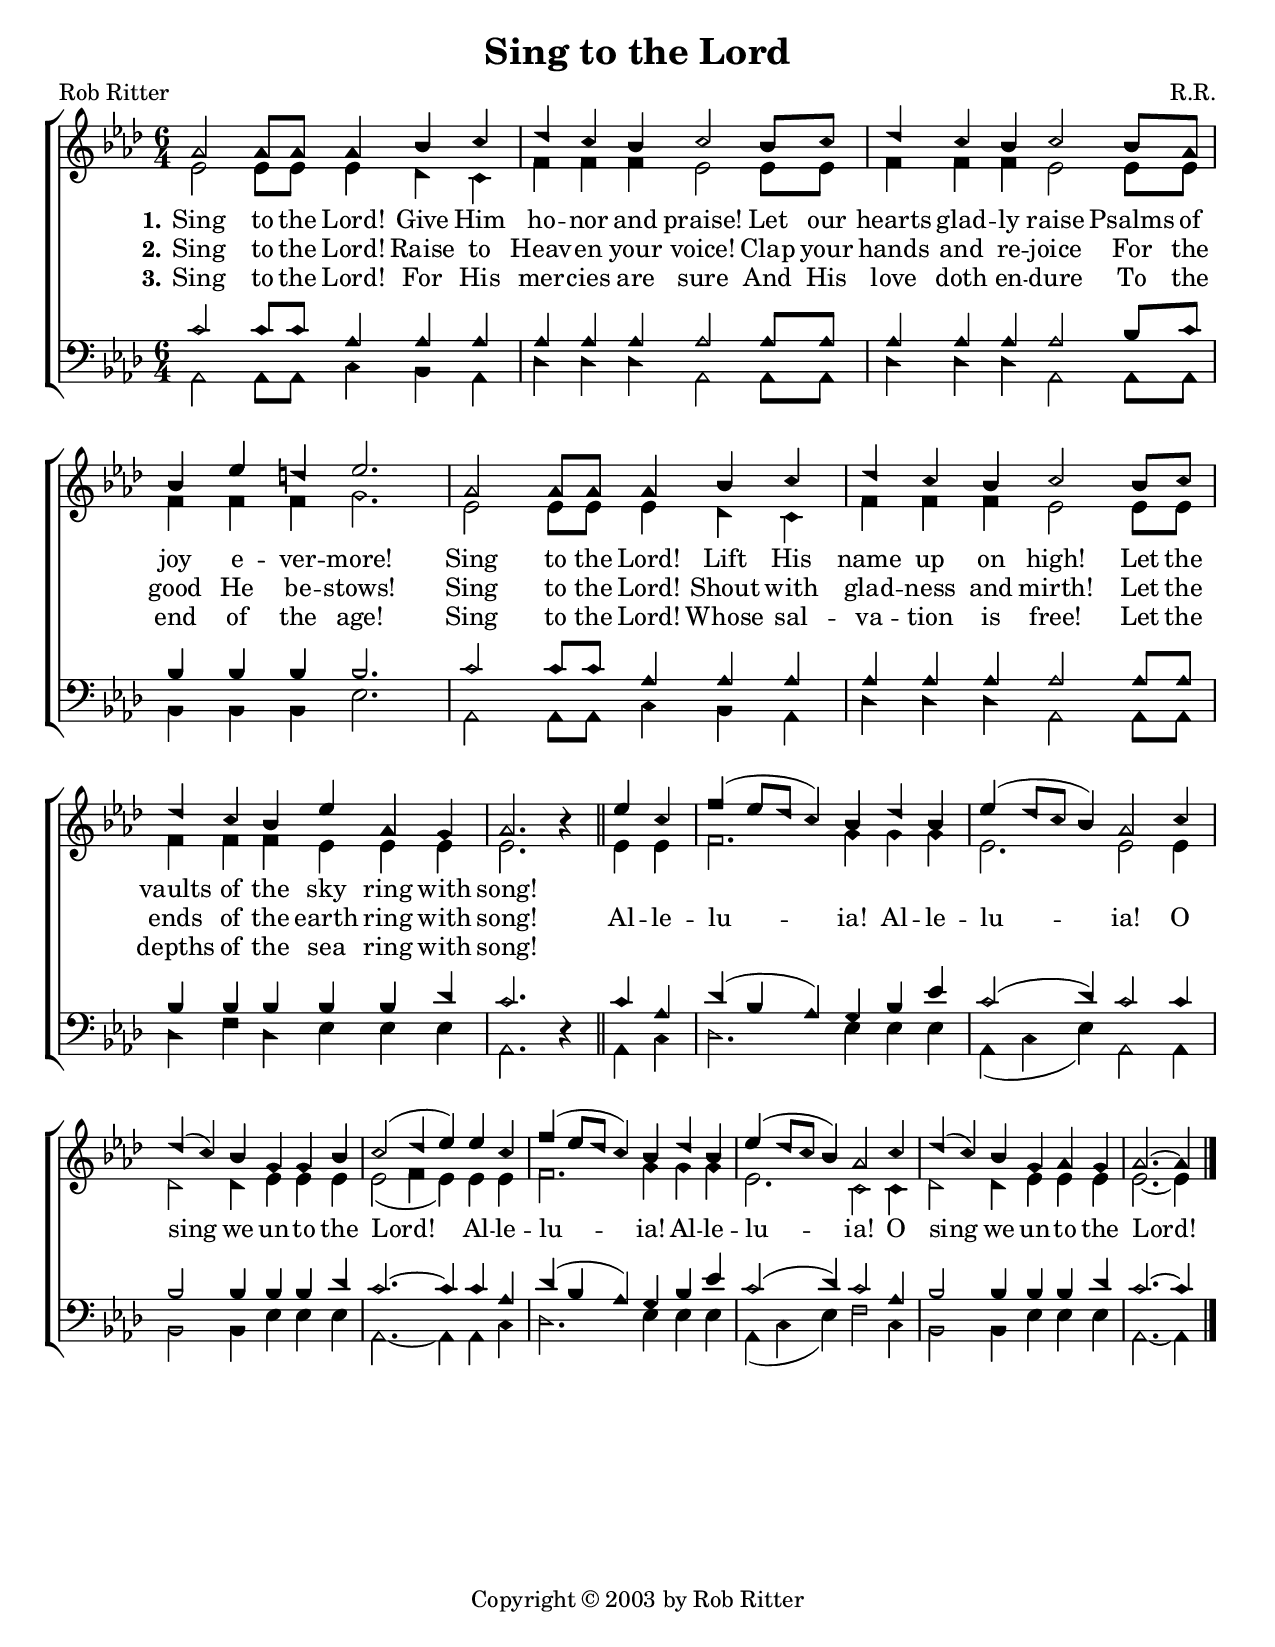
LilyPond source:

\version "2.18.2"

\header {
 	title = "Sing to the Lord"
 	composer = "R.R."
 	poet = "Rob Ritter"
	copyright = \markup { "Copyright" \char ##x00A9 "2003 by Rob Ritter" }
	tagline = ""
}


\paper {
	#(set-paper-size "letter")
	indent = 0
  page-count = #1
}


global = {
 	\key aes \major
 	\time 6/4
	\aikenHeads
  \large
  \override Score.BarNumber.break-visibility = ##(#f #f #f)
 	%\partial 4
}


soprano = \relative c'' {
 	\global
	aes2 aes8 aes aes4 bes c | des c  bes c2 bes8 c |
  des4 c bes c2 bes8 aes | bes4 ees d ees2. |
	aes,2 aes8 aes aes4 bes c | des c  bes c2 bes8 c |
  des4 c bes ees aes, g | aes2. b4\rest
	\bar "||"
	ees c | f( ees8 des c4) bes des bes | ees( des8 c bes4) aes2 
  c4 | des( c) bes g g bes | c2( des4 ees)
	ees c | f( ees8 des c4) bes des bes | ees( des8 c bes4) aes2 
  c4 | des( c) bes g aes g | aes2.~ aes4	
	\bar "|."
}


alto = \relative c' {
	\global
	ees2 ees8 ees ees4 des c | f f f ees2 ees8 ees8 |
  f4 f f ees2 ees8 ees | f4 f f g2. |
  ees2 ees8 ees ees4 des c | f f f ees2 ees8 ees8 |
  f4 f f ees ees ees | ees2. s4
  %\bar "||" \break
  ees ees | f2. g4 g g | ees2. ees2
  ees4 | des2 des4 ees ees ees | ees2( f4 ees)
  ees ees | f2. g4 g g | ees2. c2
  c4 | des2 des4 ees ees ees | ees2.~ ees4
}


tenor = \relative c' {
	\global
	\clef "bass"
	c2 c8 c aes4 aes aes | aes aes aes aes2 aes8 aes |
  aes4 aes aes aes2 bes8 c | bes4 bes bes bes2. |
  c2 c8 c aes4 aes aes | aes aes aes aes2 aes8 aes |
  bes4 bes bes bes bes des | c2. s4 
  %\bar "||" \break
  c aes | des( bes aes) g bes ees | c2( des4) c2
  c4 | bes2 bes4 bes bes des | c2.~ c4
  c aes | des( bes aes) g bes ees | c2( des4) c2
  aes4 | bes2 bes4 bes bes des | c2.~ c4
}


bass = \relative c {
	\global
	\clef "bass"
	aes2 aes8 aes c4 bes aes | des des des aes2 aes8 aes |
  des4 des des aes2 aes8 aes | bes4 bes bes ees2. |
  aes,2 aes8 aes c4 bes aes | des des des aes2 aes8 aes |
  des4 f des ees ees ees | aes,2. d4\rest
  %\bar "||" \break
  aes c | des2. ees4 ees ees | aes,( c ees) aes,2
  aes4 | bes2 bes4 ees ees ees | aes,2.~ aes4
  aes c | des2. ees4 ees ees | aes,( c ees) f2
  c4 | bes2 bes4 ees ees ees | aes,2.~ aes4
}


verseOne = \lyricmode {
	\set stanza = "1."
	Sing to the Lord! Give Him ho -- nor and praise!
	Let our hearts glad -- ly raise Psalms of joy e -- ver -- more!
	Sing to the Lord! Lift His name up on high!
	Let the vaults of the sky ring with song!
}


verseTwo = \lyricmode {
	\set stanza = "2."
	Sing to the Lord! Raise to Heav -- en your voice!
  Clap your hands and re -- joice For the good He be -- stows!
  Sing to the Lord! Shout with glad -- ness and mirth!
  Let the ends of the earth ring with song!
	Al -- le -- lu -- ia! Al -- le -- lu -- ia!
	O sing we un -- to the Lord!
	Al -- le -- lu -- ia! Al -- le -- lu -- ia!
	O sing we un -- to the Lord!
}


verseThree = \lyricmode {
	\set stanza = "3."
	Sing to the Lord! For His mer -- cies are sure
  And His love doth en -- dure To the end of the age!
  Sing to the Lord! Whose sal -- va -- tion is free!
  Let the depths of the sea ring with song!
}


\score{
	\new ChoirStaff <<
		\new Staff \with {midiInstrument = #"acoustic grand"} <<
			\new Voice = "soprano" {\voiceOne \soprano}
			\new Voice = "alto" {\voiceTwo \alto}
		>>
		
		\new Lyrics {
			\lyricsto "soprano" \verseOne
		}
		\new Lyrics {
			\lyricsto "soprano" \verseTwo
		}
		\new Lyrics {
			\lyricsto "soprano" \verseThree
		}
		
		\new Staff  \with {midiInstrument = #"acoustic grand"}<<
			\new Voice = "tenor" {\voiceThree \tenor}
			\new Voice = "bass" {\voiceFour \bass}
		>>
		
	>>
	
	\layout{}
	\midi{
		\tempo 2 = 90
	}
}
